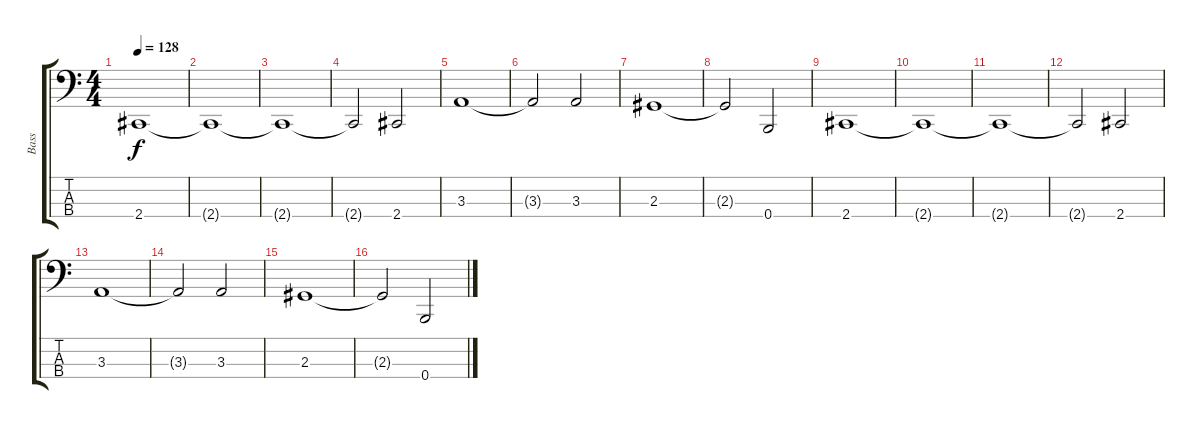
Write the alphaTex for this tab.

\track ("Bass" "Bass") {instrument electricbassfinger}
\staff {score tabs}
\tuning (E2 B1 Gb1 B0) {hide}
\ts (4 4)
\tempo 128
\clef f4
\ks c
2.4.1{dy f} |
2.4{t}.1 |
2.4{t}.1 |
2.4{t}.2 2.4.2 |
3.3.1 |
3.3{t}.2 3.3.2 |
2.3.1 |
2.3{t}.2 0.4.2 |
2.4.1 |
2.4{t}.1 |
2.4{t}.1 |
2.4{t}.2 2.4.2 |
3.3.1 |
3.3{t}.2 3.3.2 |
2.3.1 |
2.3{t}.2 0.4.2
